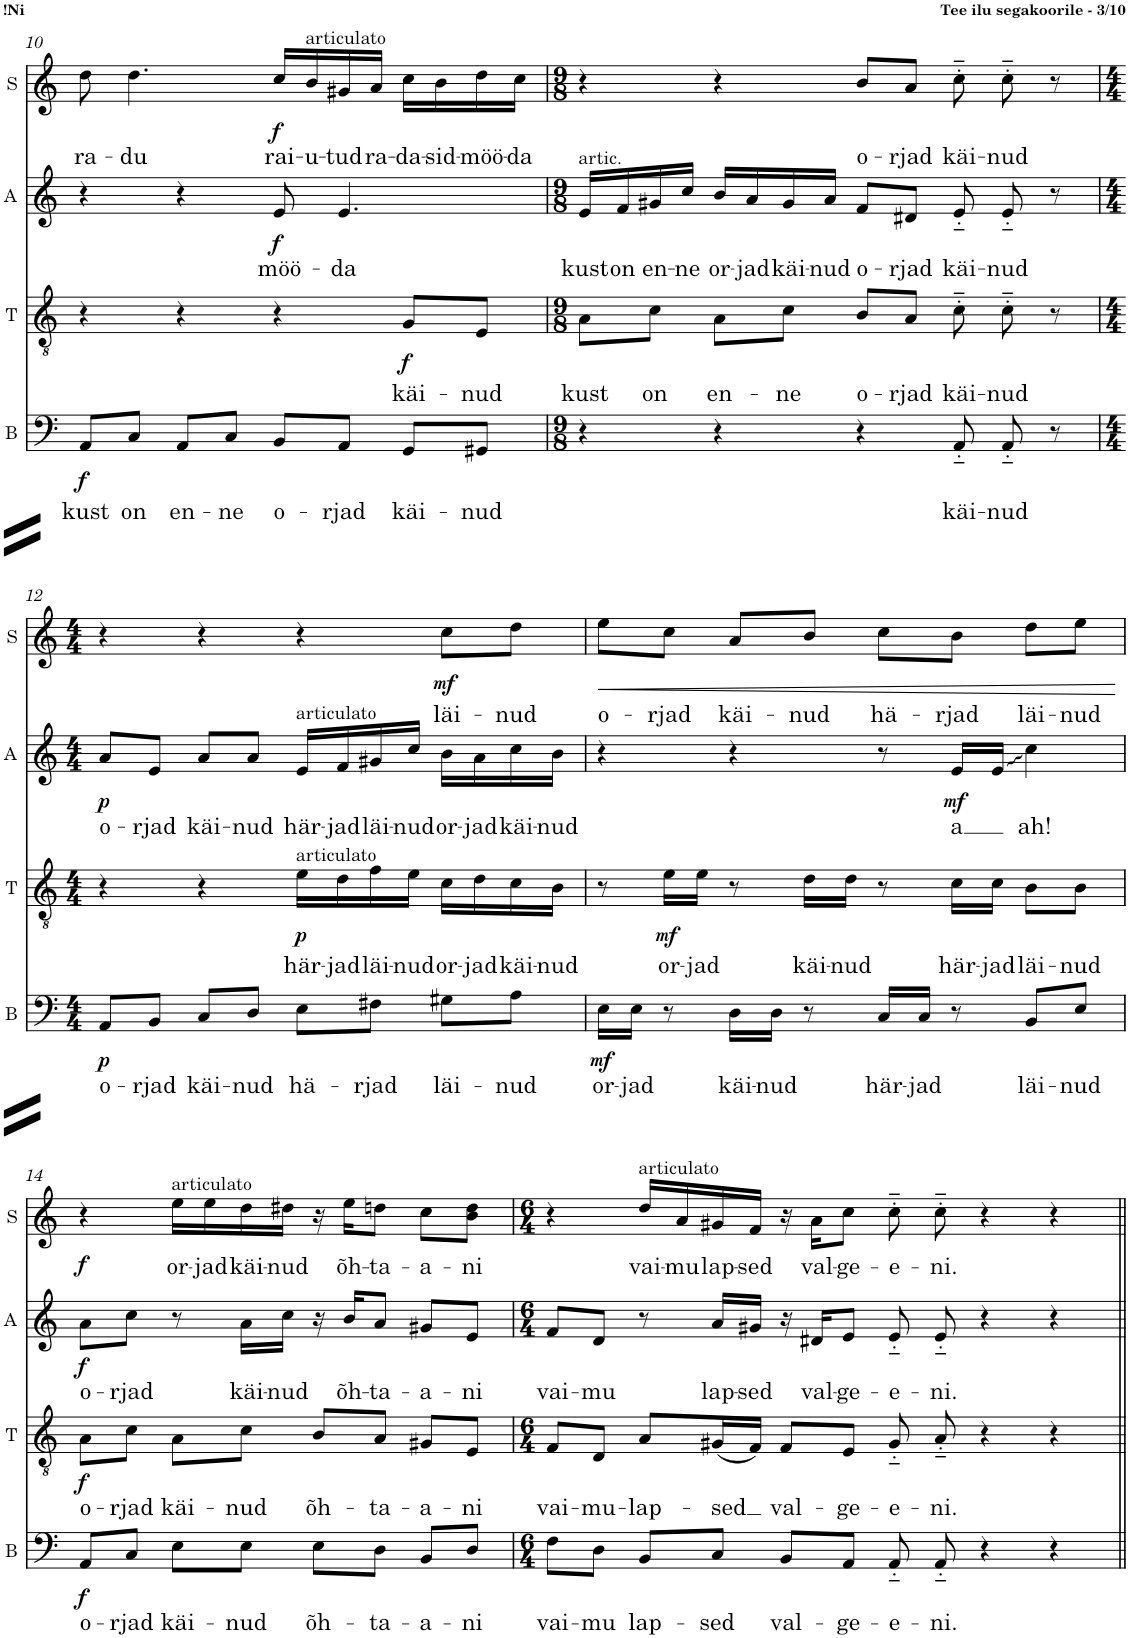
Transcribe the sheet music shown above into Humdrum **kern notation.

**kern	**text	**dynam	**kern	**text	**dynam	**kern	**text	**dynam	**kern	**text	**dynam
*part4	*part4	*part4	*part3	*part3	*part3	*part2	*part2	*part2	*part1	*part1	*part1
*staff4	*staff4	*staff4	*staff3	*staff3	*staff3	*staff2	*staff2	*staff2	*staff1	*staff1	*staff1
*I"B	*	*	*I"T	*	*	*I"A	*	*	*I"S	*	*
*I'B	*	*	*I'T	*	*	*I'A	*	*	*I'S	*	*
!!LO:PB:g=z
*clefF4	*	*	*clefGv2	*	*	*clefG2	*	*	*clefG2	*	*
*	*	*	*	*	*	*Trd1c2	*	*	*	*	*
*k[]	*	*	*k[]	*	*	*k[]	*	*	*k[]	*	*
*M4/4	*	*	*M4/4	*	*	*M4/4	*	*	*M4/4	*	*
=10	=10	=10	=10	=10	=10	=10	=10	=10	=10	=10	=10
!	!LO:LY:b	!LO:DY:b	!	!	!	!	!	!	!	!LO:LY:b	!
8AA/L	kust	f	4r	.	.	4r	.	.	8dd\	ra-	.
!	!LO:LY:b	!	!	!	!	!	!	!	!	!LO:LY:b	!
8C/J	on	.	.	.	.	.	.	.	4.dd\	-du	.
!	!LO:LY:b	!	!	!	!	!	!	!	!	!	!
8AA/L	en-	.	4r	.	.	4r	.	.	.	.	.
!	!LO:LY:b	!	!	!	!	!	!	!	!	!	!
8C/J	-ne	.	.	.	.	.	.	.	.	.	.
!	!LO:LY:b	!	!	!	!	!	!LO:LY:b	!LO:DY:b	!	!LO:LY:b	!LO:DY:b
8BB/L	o-	.	4r	.	.	8e/	möö-	f	16cc/LL	rai-	f
!	!	!	!	!	!	!	!	!	!LO:TX:a:t=articulato	!	!
!	!	!	!	!	!	!	!	!	!	!LO:LY:b	!
.	.	.	.	.	.	.	.	.	16b/	-u-	.
!	!LO:LY:b	!	!	!	!	!	!LO:LY:b	!	!	!LO:LY:b	!
8AA/J	-rjad	.	.	.	.	4.e/	-da	.	16g#X/	-tud	.
!	!	!	!	!	!	!	!	!	!	!LO:LY:b	!
.	.	.	.	.	.	.	.	.	16a/JJ	ra-	.
!	!LO:LY:b	!	!	!LO:LY:b	!LO:DY:b	!	!	!	!	!LO:LY:b	!
8GG/L	käi-	.	8G/L	käi-	f	.	.	.	16cc\LL	-da-	.
!	!	!	!	!	!	!	!	!	!	!LO:LY:b	!
.	.	.	.	.	.	.	.	.	16b\	-sid-	.
!	!LO:LY:b	!	!	!LO:LY:b	!	!	!	!	!	!LO:LY:b	!
8GG#X/J	-nud	.	8E/J	-nud	.	.	.	.	16dd\	-möö-	.
!	!	!	!	!	!	!	!	!	!	!LO:LY:b	!
.	.	.	.	.	.	.	.	.	16cc\JJ	-da	.
=11	=11	=11	=11	=11	=11	=11	=11	=11	=11	=11	=11
*M9/8	*	*	*M9/8	*	*	*M9/8	*	*	*M9/8	*	*
!	!	!	!	!	!	!LO:TX:a:t=artic.	!	!	!	!	!
!	!	!	!	!LO:LY:b	!	!	!LO:LY:b	!	!	!	!
4r	.	.	8A\L	kust	.	16e/LL	kust	.	4r	.	.
!	!	!	!	!	!	!	!LO:LY:b	!	!	!	!
.	.	.	.	.	.	16f/	on	.	.	.	.
!	!	!	!	!LO:LY:b	!	!	!LO:LY:b	!	!	!	!
.	.	.	8c\J	on	.	16g#X/	en-	.	.	.	.
!	!	!	!	!	!	!	!LO:LY:b	!	!	!	!
.	.	.	.	.	.	16cc/JJ	-ne	.	.	.	.
!	!	!	!	!LO:LY:b	!	!	!LO:LY:b	!	!	!	!
4r	.	.	8A\L	en-	.	16b/LL	or-	.	4r	.	.
!	!	!	!	!	!	!	!LO:LY:b	!	!	!	!
.	.	.	.	.	.	16a/	-jad	.	.	.	.
!	!	!	!	!LO:LY:b	!	!	!LO:LY:b	!	!	!	!
.	.	.	8c\J	-ne	.	16g#/	käi-	.	.	.	.
!	!	!	!	!	!	!	!LO:LY:b	!	!	!	!
.	.	.	.	.	.	16a/JJ	-nud	.	.	.	.
!	!	!	!	!LO:LY:b	!	!	!LO:LY:b	!	!	!LO:LY:b	!
4r	.	.	8B/L	o-	.	8f/L	o-	.	8b/L	o-	.
!	!	!	!	!LO:LY:b	!	!	!LO:LY:b	!	!	!LO:LY:b	!
.	.	.	8A/J	-rjad	.	8d#X/J	-rjad	.	8a/J	-rjad	.
!	!LO:LY:b	!	!	!LO:LY:b	!	!	!LO:LY:b	!	!	!LO:LY:b	!
8AA'~/	käi-	.	8c'~\	käi-	.	8e'~/	käi-	.	8cc'~\	käi-	.
!	!LO:LY:b	!	!	!LO:LY:b	!	!	!LO:LY:b	!	!	!LO:LY:b	!
8AA'~/	-nud	.	8c'~\	-nud	.	8e'~/	-nud	.	8cc'~\	-nud	.
8r	.	.	8r	.	.	8r	.	.	8r	.	.
!!LO:LB:g=z
=12	=12	=12	=12	=12	=12	=12	=12	=12	=12	=12	=12
*M4/4	*	*	*M4/4	*	*	*M4/4	*	*	*M4/4	*	*
!	!LO:LY:b	!LO:DY:b	!	!	!	!	!LO:LY:b	!LO:DY:b	!	!	!
8AA/L	o-	p	4r	.	.	8a/L	o-	p	4r	.	.
!	!LO:LY:b	!	!	!	!	!	!LO:LY:b	!	!	!	!
8BB/J	-rjad	.	.	.	.	8e/J	-rjad	.	.	.	.
!	!LO:LY:b	!	!	!	!	!	!LO:LY:b	!	!	!	!
8C/L	käi-	.	4r	.	.	8a/L	käi-	.	4r	.	.
!	!LO:LY:b	!	!	!	!	!	!LO:LY:b	!	!	!	!
8D/J	-nud	.	.	.	.	8a/J	-nud	.	.	.	.
!	!	!	!	!	!	!LO:TX:a:t=articulato	!	!	!	!	!
!	!	!	!LO:TX:a:t=articulato	!	!	!	!	!	!	!	!
!	!LO:LY:b	!	!	!LO:LY:b	!LO:DY:b	!	!LO:LY:b	!	!	!	!
8E\L	hä-	.	16e\LL	här-	p	16e/LL	här-	.	4r	.	.
!	!	!	!	!LO:LY:b	!	!	!LO:LY:b	!	!	!	!
.	.	.	16d\	-jad	.	16f/	-jad	.	.	.	.
!	!LO:LY:b	!	!	!LO:LY:b	!	!	!LO:LY:b	!	!	!	!
8F#X\J	-rjad	.	16f\	läi-	.	16g#X/	läi-	.	.	.	.
!	!	!	!	!LO:LY:b	!	!	!LO:LY:b	!	!	!	!
.	.	.	16e\JJ	-nud	.	16cc/JJ	-nud	.	.	.	.
!	!LO:LY:b	!	!	!LO:LY:b	!	!	!LO:LY:b	!	!	!LO:LY:b	!LO:DY:b
8G#X\L	läi-	.	16c\LL	or-	.	16b\LL	or-	.	8cc\L	läi-	mf
!	!	!	!	!LO:LY:b	!	!	!LO:LY:b	!	!	!	!
.	.	.	16d\	-jad	.	16a\	-jad	.	.	.	.
!	!LO:LY:b	!	!	!LO:LY:b	!	!	!LO:LY:b	!	!	!LO:LY:b	!
8A\J	-nud	.	16c\	käi-	.	16cc\	käi-	.	8dd\J	-nud	.
!	!	!	!	!LO:LY:b	!	!	!LO:LY:b	!	!	!	!
.	.	.	16B\JJ	-nud	.	16b\JJ	-nud	.	.	.	.
=13	=13	=13	=13	=13	=13	=13	=13	=13	=13	=13	=13
!	!LO:LY:b	!LO:DY:b	!	!	!	!	!	!	!	!LO:LY:b	!LO:HP:b
16E\LL	or-	mf	8r	.	.	4r	.	.	8ee\L	o-	<
!	!LO:LY:b	!	!	!	!	!	!	!	!	!	!
16E\JJ	-jad	.	.	.	.	.	.	.	.	.	.
!	!	!	!	!LO:LY:b	!LO:DY:b	!	!	!	!	!LO:LY:b	!
8r	.	.	16e\LL	or-	mf	.	.	.	8cc\J	-rjad	.
!	!	!	!	!LO:LY:b	!	!	!	!	!	!	!
.	.	.	16e\JJ	-jad	.	.	.	.	.	.	.
!	!LO:LY:b	!	!	!	!	!	!	!	!	!LO:LY:b	!
16D\LL	käi-	.	8r	.	.	4r	.	.	8a/L	käi-	.
!	!LO:LY:b	!	!	!	!	!	!	!	!	!	!
16D\JJ	-nud	.	.	.	.	.	.	.	.	.	.
!	!	!	!	!LO:LY:b	!	!	!	!	!	!LO:LY:b	!
8r	.	.	16d\LL	käi-	.	.	.	.	8b/J	-nud	.
!	!	!	!	!LO:LY:b	!	!	!	!	!	!	!
.	.	.	16d\JJ	-nud	.	.	.	.	.	.	.
!	!LO:LY:b	!	!	!	!	!	!	!	!	!LO:LY:b	!
16C/LL	här-	.	8r	.	.	8r	.	.	8cc\L	hä-	.
!	!LO:LY:b	!	!	!	!	!	!	!	!	!	!
16C/JJ	-jad	.	.	.	.	.	.	.	.	.	.
!	!	!	!	!LO:LY:b	!	!	!LO:LY:b	!LO:DY:b	!	!LO:LY:b	!
8r	.	.	16c\LL	här-	.	16e/LL	a	mf	8b\J	-rjad	.
!	!	!	!	!LO:LY:b	!	!	!	!	!	!	!
.	.	.	16c\JJ	-jad	.	16e/JJ	.	.	.	.	.
!	!LO:LY:b	!	!	!LO:LY:b	!	!	!LO:LY:b	!	!	!LO:LY:b	!
8BB/L	läi-	.	8B\L	läi-	.	4cc\	ah!	.	8dd\L	läi-	.
!	!LO:LY:b	!	!	!LO:LY:b	!	!	!	!	!	!LO:LY:b	!
8E/J	-nud	.	8B\J	-nud	.	.	.	.	8ee\J	-nud	.
.	.	.	.	.	.	.	.	.	.	.	[
!!LO:LB:g=z
=14	=14	=14	=14	=14	=14	=14	=14	=14	=14	=14	=14
!	!LO:LY:b	!LO:DY:b	!	!LO:LY:b	!LO:DY:b	!	!LO:LY:b	!LO:DY:b	!	!	!LO:DY:b
8AA/L	o-	f	8A\L	o-	f	8a\L	o-	f	4r	.	f
!	!LO:LY:b	!	!	!LO:LY:b	!	!	!LO:LY:b	!	!	!	!
8C/J	-rjad	.	8c\J	-rjad	.	8cc\J	-rjad	.	.	.	.
!	!	!	!	!	!	!	!	!	!LO:TX:a:t=articulato	!	!
!	!LO:LY:b	!	!	!LO:LY:b	!	!	!	!	!	!LO:LY:b	!
8E\L	käi-	.	8A\L	käi-	.	8r	.	.	16ee\LL	or-	.
!	!	!	!	!	!	!	!	!	!	!LO:LY:b	!
.	.	.	.	.	.	.	.	.	16ee\	-jad	.
!	!LO:LY:b	!	!	!LO:LY:b	!	!	!LO:LY:b	!	!	!LO:LY:b	!
8E\J	-nud	.	8c\J	-nud	.	16a\LL	-käi-	.	16dd\	käi-	.
!	!	!	!	!	!	!	!LO:LY:b	!	!	!LO:LY:b	!
.	.	.	.	.	.	16cc\JJ	-nud	.	16dd#X\JJ	-nud	.
!	!LO:LY:b	!	!	!LO:LY:b	!	!	!	!	!	!	!
8E\L	õh-	.	8B/L	õh-	.	16r	.	.	16r	.	.
!	!	!	!	!	!	!	!LO:LY:b	!	!	!LO:LY:b	!
.	.	.	.	.	.	16b/KL	õh-	.	16ee\KL	õh-	.
!	!LO:LY:b	!	!	!LO:LY:b	!	!	!LO:LY:b	!	!	!LO:LY:b	!
8D\J	-ta-	.	8A/J	-ta-	.	8a/J	-ta-	.	8ddn\J	-ta-	.
!	!LO:LY:b	!	!	!LO:LY:b	!	!	!LO:LY:b	!	!	!LO:LY:b	!
8BB/L	-a-	.	8G#X/L	-a-	.	8g#X/L	-a-	.	8cc\L	-a-	.
!	!LO:LY:b	!	!	!LO:LY:b	!	!	!LO:LY:b	!	!	!LO:LY:b	!
8D/J	-ni	.	8E/J	-ni	.	8e/J	-ni	.	8b\ 8dd\J	-ni	.
=15	=15	=15	=15	=15	=15	=15	=15	=15	=15	=15	=15
*M6/4	*	*	*M6/4	*	*	*M6/4	*	*	*M6/4	*	*
!	!LO:LY:b	!	!	!LO:LY:b	!	!	!LO:LY:b	!	!	!	!
8F\L	vai-	.	8F/L	vai-	.	8f/L	vai-	.	4r	.	.
!	!LO:LY:b	!	!	!LO:LY:b	!	!	!LO:LY:b	!	!	!	!
8D\J	-mu	.	8D/J	mu-	.	8d/J	-mu	.	.	.	.
!	!	!	!	!	!	!	!	!	!LO:TX:a:t=articulato	!	!
!	!LO:LY:b	!	!	!LO:LY:b	!	!	!	!	!	!LO:LY:b	!
8BB/L	lap-	.	8A/L	-lap-	.	8r	.	.	16dd/LL	vai-	.
!	!	!	!	!	!	!	!	!	!	!LO:LY:b	!
.	.	.	.	.	.	.	.	.	16a/	-mu	.
!	!LO:LY:b	!	!	!LO:LY:b	!	!	!LO:LY:b	!	!	!LO:LY:b	!
8C/J	-sed	.	(16G#X/L	-sed	.	16a/LL	lap-	.	16g#X/	lap-	.
!	!	!	!	!	!	!	!LO:LY:b	!	!	!LO:LY:b	!
.	.	.	16F/JJ)	.	.	16g#X/JJ	-sed	.	16f/JJ	-sed	.
!	!LO:LY:b	!	!	!LO:LY:b	!	!	!	!	!	!	!
8BB/L	val-	.	8F/L	val-	.	16r	.	.	16r	.	.
!	!	!	!	!	!	!	!LO:LY:b	!	!	!LO:LY:b	!
.	.	.	.	.	.	16d#X/KL	val-	.	16a\KL	val-	.
!	!LO:LY:b	!	!	!LO:LY:b	!	!	!LO:LY:b	!	!	!LO:LY:b	!
8AA/J	-ge-	.	8E/J	-ge-	.	8e/J	-ge-	.	8cc\J	-ge-	.
!	!LO:LY:b	!	!	!LO:LY:b	!	!	!LO:LY:b	!	!	!LO:LY:b	!
8AA'~/	-e-	.	8G#'~/	-e-	.	8e'~/	-e-	.	8cc'~\	-e-	.
!	!LO:LY:b	!	!	!LO:LY:b	!	!	!LO:LY:b	!	!	!LO:LY:b	!
8AA'~/	-ni.	.	8A'~/	-ni.	.	8e'~/	-ni.	.	8cc'~\	-ni.	.
4r	.	.	4r	.	.	4r	.	.	4r	.	.
4r	.	.	4r	.	.	4r	.	.	4r	.	.
=||	=||	=||	=||	=||	=||	=||	=||	=||	=||	=||	=||
*-	*-	*-	*-	*-	*-	*-	*-	*-	*-	*-	*-
